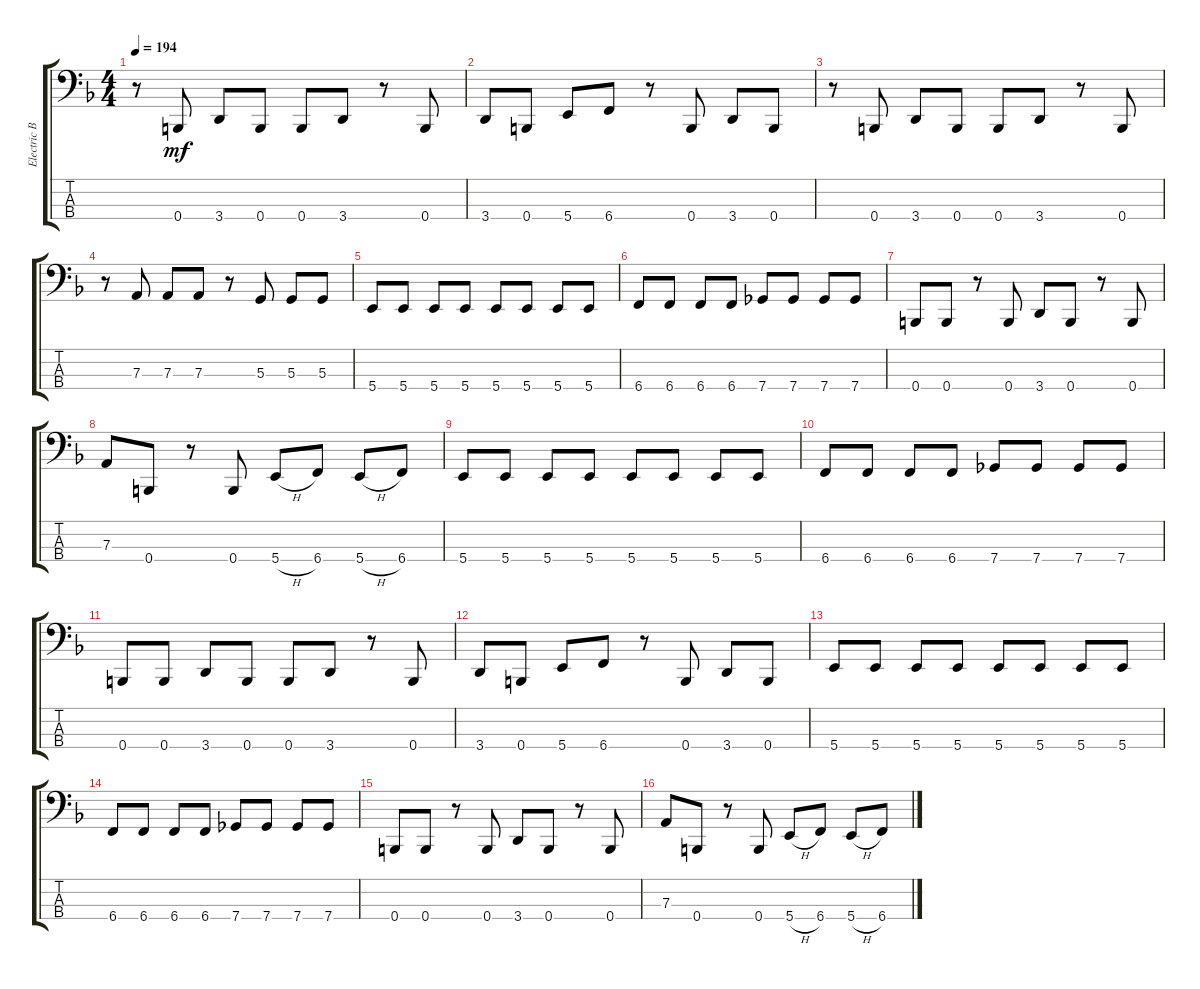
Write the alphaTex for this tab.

\track ("Electric Bass <REITA>" "Electric B") {instrument electricbassfinger}
\staff {score tabs}
\tuning (C2 G1 D1 B0) {hide}
\ts (4 4)
\tempo 194
\clef f4
\ks f
r.8{dy mf} 0.4.8 3.4.8 0.4.8 0.4.8 3.4.8 r.8 0.4.8 |
3.4.8 0.4.8 5.4.8 6.4.8 r.8 0.4.8 3.4.8 0.4.8 |
r.8 0.4.8 3.4.8 0.4.8 0.4.8 3.4.8 r.8 0.4.8 |
r.8 7.3.8 7.3.8 7.3.8 r.8 5.3.8 5.3.8 5.3.8 |
\section ("" "")
5.4.8 5.4.8 5.4.8 5.4.8 5.4.8 5.4.8 5.4.8 5.4.8 |
6.4.8 6.4.8 6.4.8 6.4.8 7.4.8 7.4.8 7.4.8 7.4.8 |
0.4.8 0.4.8 r.8 0.4.8 3.4.8 0.4.8 r.8 0.4.8 |
7.3.8 0.4.8 r.8 0.4.8 5.4{h}.8 6.4.8 5.4{h}.8 6.4.8 |
5.4.8 5.4.8 5.4.8 5.4.8 5.4.8 5.4.8 5.4.8 5.4.8 |
6.4.8 6.4.8 6.4.8 6.4.8 7.4.8 7.4.8 7.4.8 7.4.8 |
0.4.8 0.4.8 3.4.8 0.4.8 0.4.8 3.4.8 r.8 0.4.8 |
3.4.8 0.4.8 5.4.8 6.4.8 r.8 0.4.8 3.4.8 0.4.8 |
5.4.8 5.4.8 5.4.8 5.4.8 5.4.8 5.4.8 5.4.8 5.4.8 |
6.4.8 6.4.8 6.4.8 6.4.8 7.4.8 7.4.8 7.4.8 7.4.8 |
0.4.8 0.4.8 r.8 0.4.8 3.4.8 0.4.8 r.8 0.4.8 |
7.3.8 0.4.8 r.8 0.4.8 5.4{h}.8 6.4.8 5.4{h}.8 6.4.8
